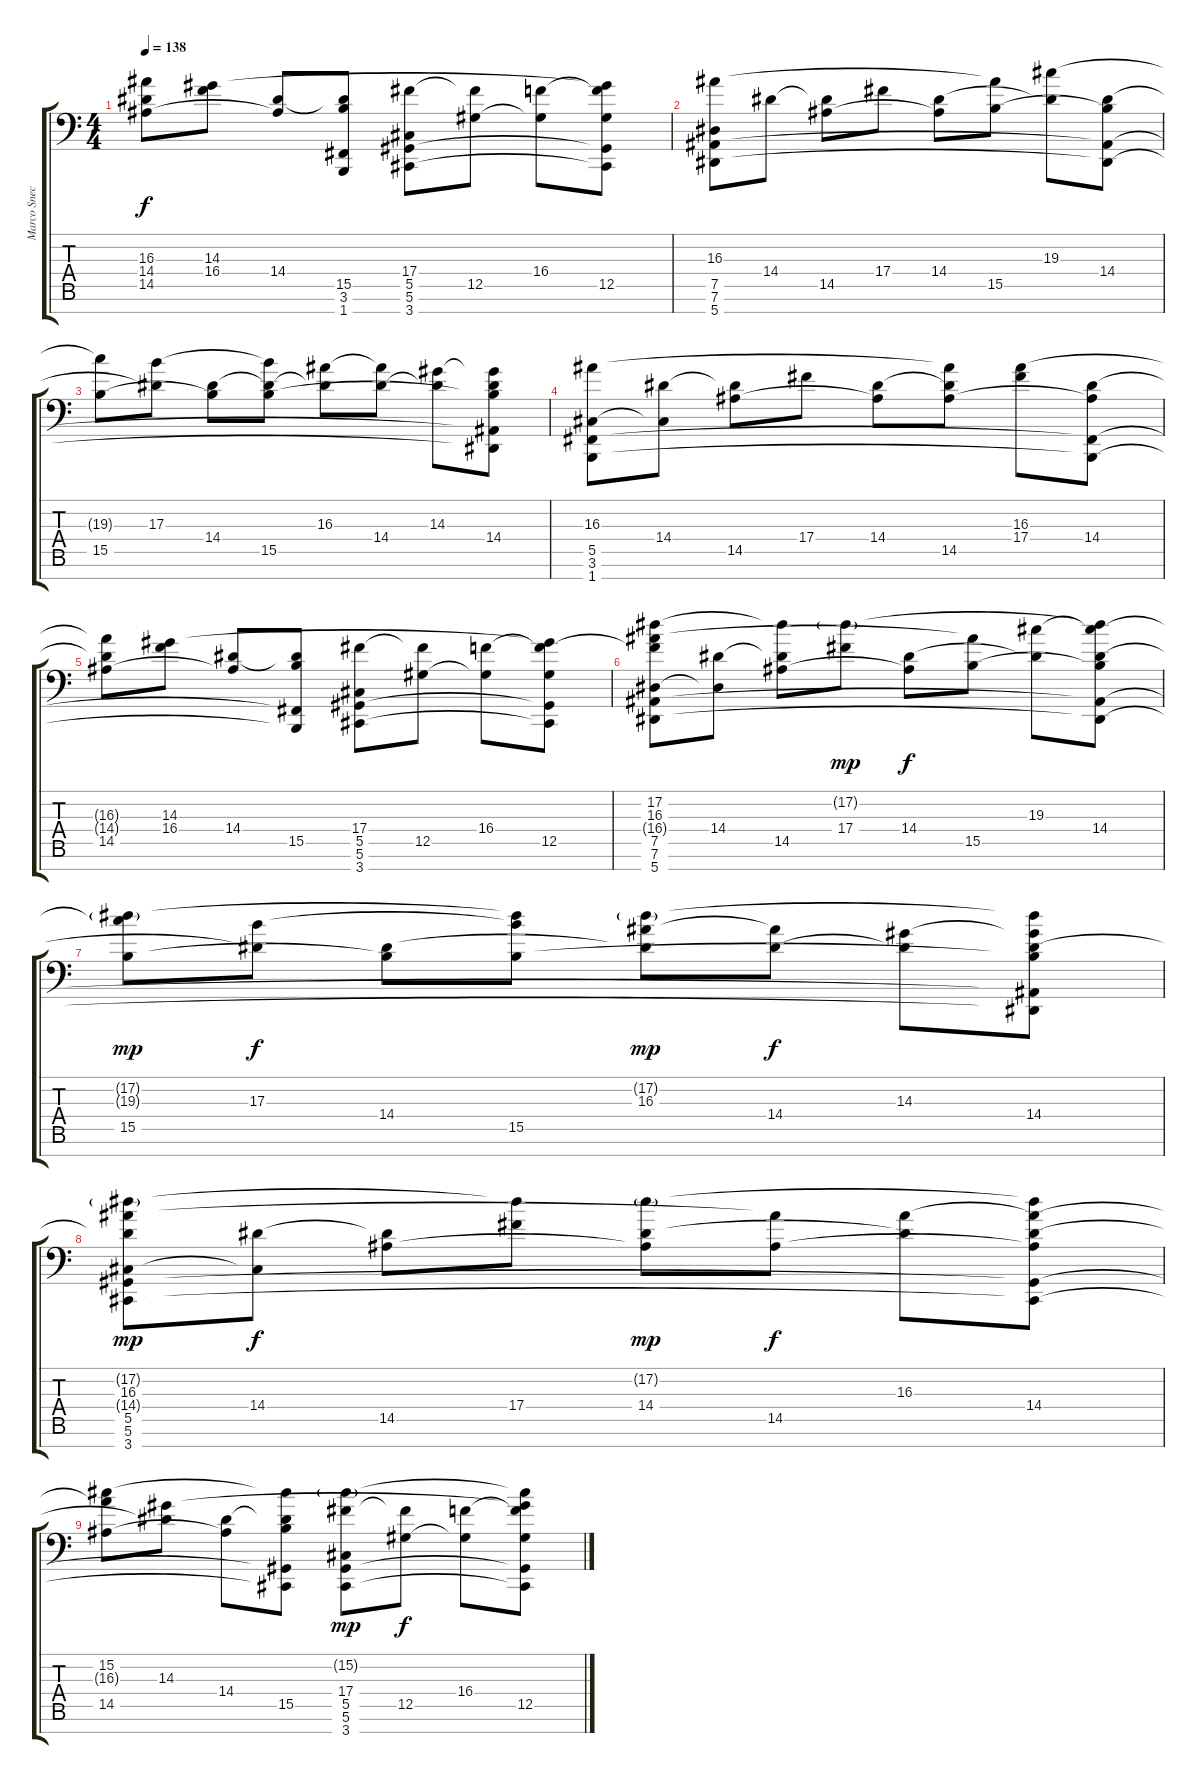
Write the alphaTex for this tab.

\track ("Marco Sneck" "Marco Snec") {instrument brightacousticpiano}
\staff {score tabs}
\tuning (Eb4 Bb3 Gb3 Db3 Ab2 Eb2 Bb1) {hide}
\ts (4 4)
\tempo 138
\clef f4
\ks c
(16.3{t} 14.4{t} 14.5).8{dy f} (14.3 16.4).8 (14.4 14.5{t}).8 (14.4{t} 15.5 3.6{t} 1.7{t}).8 (17.4 5.5 5.6 3.7).8 (17.4{t} 12.5).8 (16.4 12.5{t}).8 (14.3{t} 16.4{t} 12.5 5.6{t} 3.7{t}).8 |
(16.3 7.5 7.6 5.7).8 14.4.8 (14.4{t} 14.5).8 17.4.8 (14.4 14.5{t}).8 (16.3{t} 15.5).8 (19.3 14.4{t}).8 (14.4 15.5{t} 7.6{t} 5.7{t}).8 |
(19.3{t} 15.5).8 (17.3 14.4{t}).8 (14.4 15.5{t}).8 (17.3{t} 14.4{t} 15.5).8 (16.3 14.4{t}).8 (16.3{t} 14.4).8 (14.3 14.4{t}).8 (14.3{t} 14.4 15.5{t} 7.6{t} 5.7{t}).8 |
(16.3 5.5 3.6 1.7).8 (14.4 5.5{t}).8 (14.4{t} 14.5).8 17.4.8 (14.4 14.5{t}).8 (16.3{t} 14.4{t} 14.5).8 (16.3 17.4).8 (14.4 14.5{t} 3.6{t} 1.7{t}).8 |
(16.3{t} 14.4{t} 14.5).8 (14.3 16.4).8 (14.4 14.5{t}).8 (14.4{t} 15.5 3.6{t} 1.7{t}).8 (17.4 5.5 5.6 3.7).8 (17.4{t} 12.5).8 (16.4 12.5{t}).8 (14.3{t} 16.4{t} 12.5 5.6{t} 3.7{t}).8 |
(17.2 16.3 16.4{t} 7.5 7.6 5.7).8 (14.4 7.5{t}).8 (17.2{t} 14.4{t} 14.5).8 (17.2{g} 17.4).8{dy mp} (14.4 14.5{t}).8{dy f} (16.3{t} 15.5).8 (19.3 14.4{t}).8 (17.2{t} 19.3{t} 14.4 15.5{t} 7.6{t} 5.7{t}).8 |
(17.2{g} 19.3{t} 15.5).8{dy mp} (17.3 14.4{t}).8{dy f} (14.4 15.5{t}).8 (17.2{t} 17.3{t} 15.5).8 (17.2{g} 16.3 14.4{t}).8{dy mp} (16.3{t} 14.4).8{dy f} (14.3 14.4{t}).8 (17.2{t} 14.3{t} 14.4 15.5{t} 7.6{t} 5.7{t}).8 |
(17.2{g} 16.3 14.4{t} 5.5 5.6 3.7).8{dy mp} (14.4 5.5{t}).8{dy f} (14.4{t} 14.5).8 (17.2{t} 17.4).8 (17.2{g} 14.4 14.5{t}).8{dy mp} (16.3{t} 14.5).8{dy f} (16.3 14.4{t}).8 (17.2{t} 16.3{t} 14.4 14.5{t} 5.6{t} 3.7{t}).8 |
(15.2 16.3{t} 14.5).8 (14.3 14.4{t}).8 (14.4 14.5{t}).8 (15.2{t} 14.4{t} 15.5 5.6{t} 3.7{t}).8 (15.2{g} 17.4 5.5 5.6 3.7).8{dy mp} (17.4{t} 12.5).8{dy f} (16.4 12.5{t}).8 (15.2{t} 14.3{t} 16.4{t} 12.5 5.6{t} 3.7{t}).8
